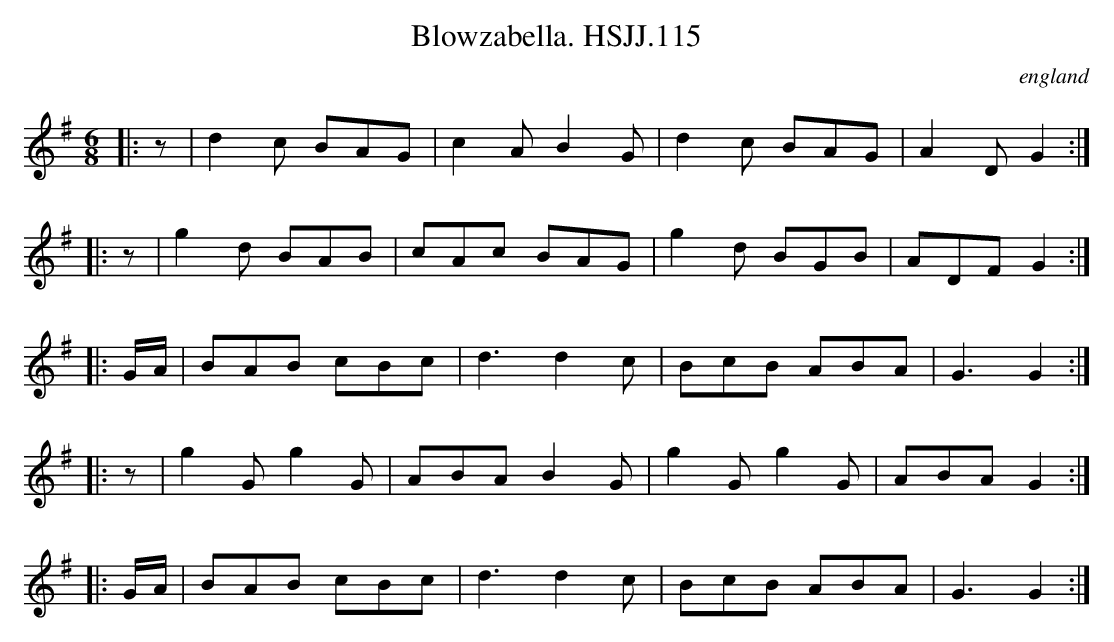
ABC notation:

X:1
T:Blowzabella. HSJJ.115
O:england
M:6/8
L:1/8
K:G
|:z|d2c BAG|c2AB2G|d2c BAG|A2DG2:|
|:z|g2d BAB|cAc BAG|g2d BGB|ADFG2:|
|:G/A/|BAB cBc|d3d2c|BcB ABA|G3G2:|
|:z|g2Gg2G|ABAB2G|g2Gg2G|ABAG2:|
|:G/A/|BAB cBc|d3d2c|BcB ABA|G3G2:|]
